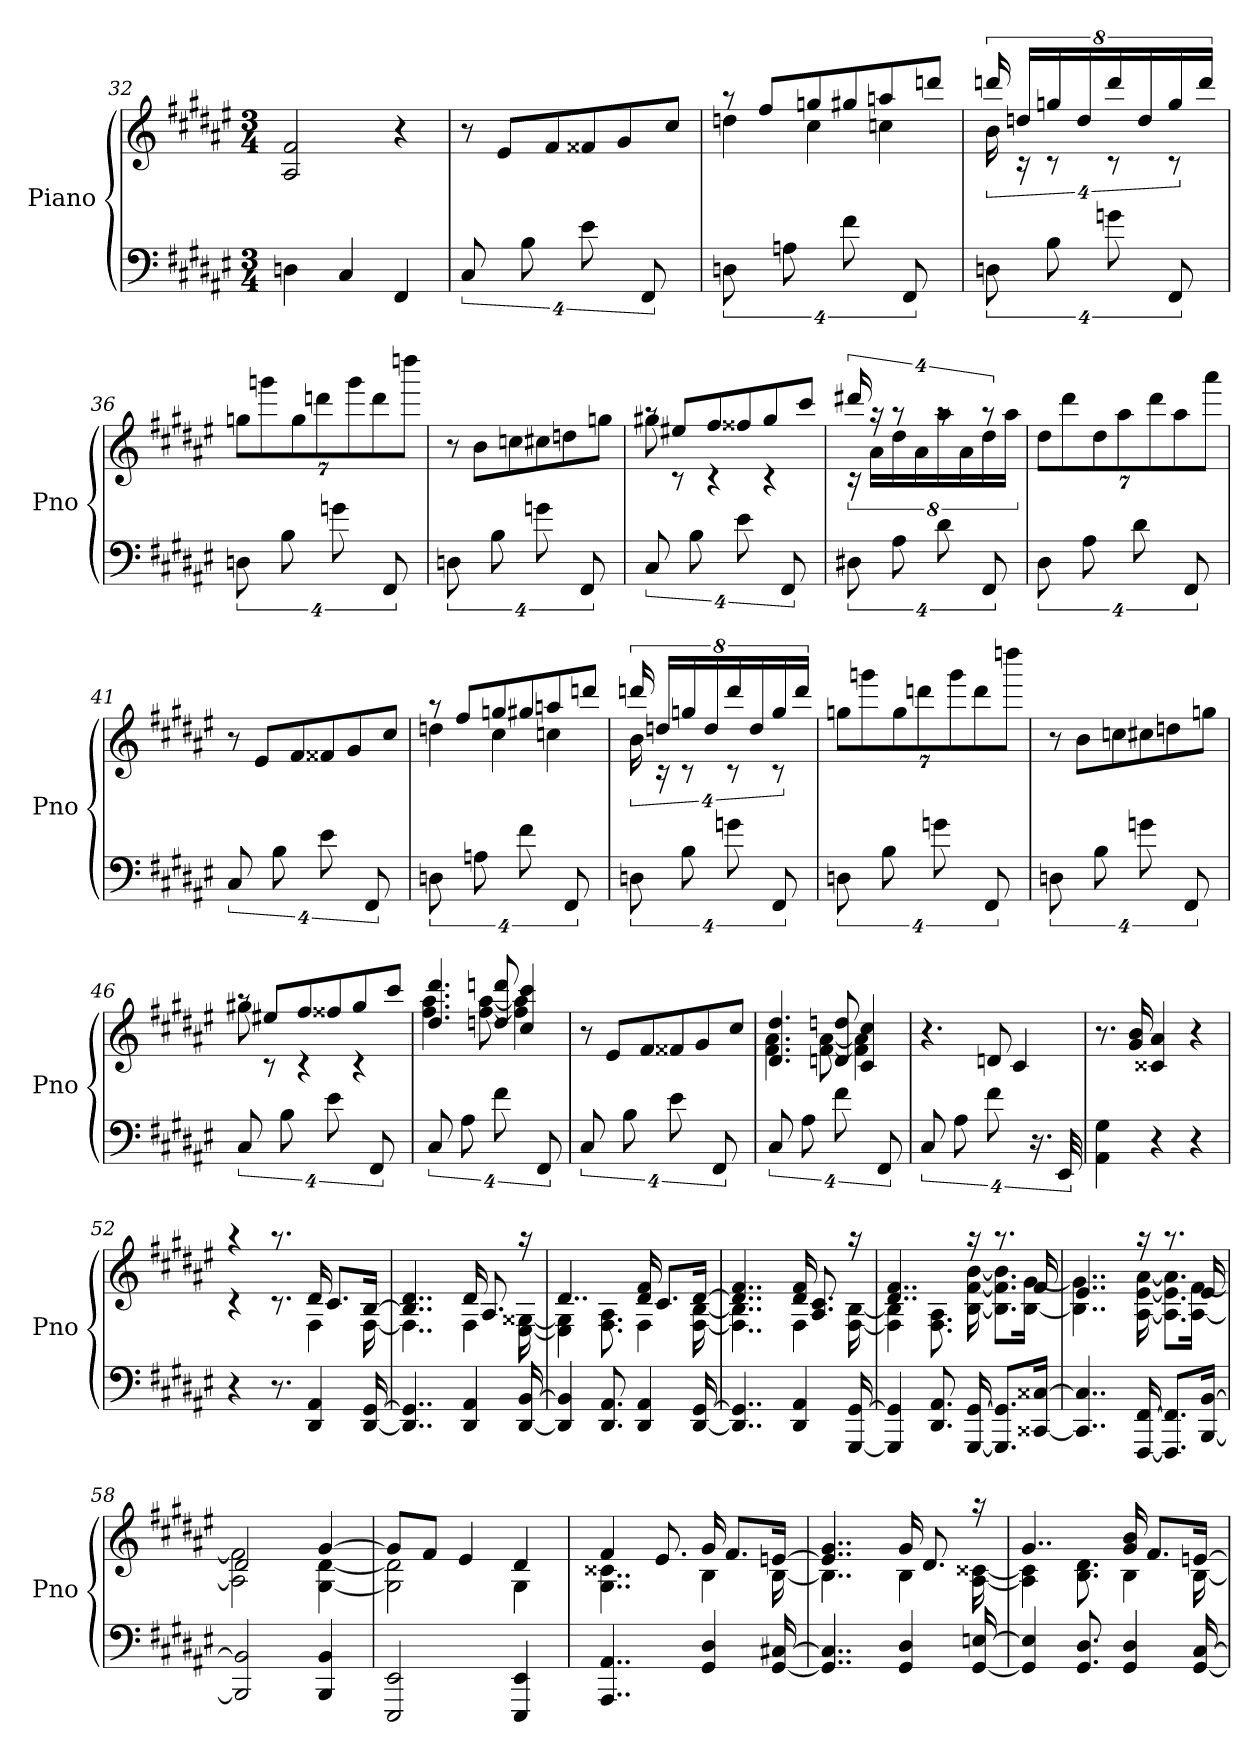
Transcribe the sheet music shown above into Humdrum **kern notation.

**kern	**kern
*part1	*part1
*staff2	*staff1
*I"Piano	*
*I'Pno	*
*clefF4	*clefG2
*k[f#c#g#d#a#e#]	*k[f#c#g#d#a#e#]
*F#:	*F#:
*M3/4	*M3/4
=32	=32
4Dn	2A# 2f#
4C#	.
4FF#	4r
=33	=33
16%3C#	8r
.	8e#L
16%3B	.
.	8f#
16%3e#	8f##X
.	8g#
16%3FF#	.
.	8cc#J
=34	=34
*	*^
16%3Dn	8raa	4ddn
.	8ff#L	.
16%3An	.	.
.	8ggn	4cc#
16%3f#	8gg#X	.
.	8aan	4ccn
16%3FF#	.	.
.	8dddnJ	.
=35	=35	=35
16%3Dn	32%3dddn	32%3b
.	32%3ddnLL	32%3rc
16%3B	32%3ggn	16%3rc
.	32%3dd	.
16%3gn	32%3ddd	16%3rc
.	32%3dd	.
16%3FF#	32%3gg	16%3rc
.	32%3dddJJ	.
*	*v	*v
=36	=36
16%3Dn	28%3ggnL
.	28%3gggn
16%3B	.
.	28%3gg
.	28%3dddn
16%3gn	.
.	28%3ggg
.	28%3ddd
16%3FF#	.
.	28%3ddddnJ
=37	=37
16%3Dn	8r
.	8bL
16%3B	.
.	8ccn
16%3gn	8cc#X
.	8ddn
16%3FF#	.
.	8ggnJ
=38	=38
*	*^
16%3C#	8raa	8gg#X
.	8ee#XL	8rc
16%3B	.	.
.	8ff#	4rc
16%3e#	8ff##X	.
.	8gg#	4rc
16%3FF#	.	.
.	8ccc#J	.
=39	=39	=39
16%3D#X	32%3ddd#X	32%3rc
.	32%3raa	32%3a#LL
16%3A#	16%3raa	32%3dd#
.	.	32%3a#
16%3d#	16%3raa	32%3aa#
.	.	32%3a#
16%3FF#	16%3raa	32%3dd#
.	.	32%3aa#JJ
*	*v	*v
=40	=40
16%3D#	28%3dd#L
.	28%3ddd#
16%3A#	.
.	28%3dd#
.	28%3aa#
16%3d#	.
.	28%3ddd#
.	28%3aa#
16%3FF#	.
.	28%3aaa#J
=41	=41
16%3C#	8r
.	8e#L
16%3B	.
.	8f#
16%3e#	8f##X
.	8g#
16%3FF#	.
.	8cc#J
=42	=42
*	*^
16%3Dn	8raa	4ddn
.	8ff#L	.
16%3An	.	.
.	8ggn	4cc#
16%3f#	8gg#X	.
.	8aan	4ccn
16%3FF#	.	.
.	8dddnJ	.
=43	=43	=43
16%3Dn	32%3dddn	32%3b
.	32%3ddnLL	32%3rc
16%3B	32%3ggn	16%3rc
.	32%3dd	.
16%3gn	32%3ddd	16%3rc
.	32%3dd	.
16%3FF#	32%3gg	16%3rc
.	32%3dddJJ	.
*	*v	*v
=44	=44
16%3Dn	28%3ggnL
.	28%3gggn
16%3B	.
.	28%3gg
.	28%3dddn
16%3gn	.
.	28%3ggg
.	28%3ddd
16%3FF#	.
.	28%3ddddnJ
=45	=45
16%3Dn	8r
.	8bL
16%3B	.
.	8ccn
16%3gn	8cc#X
.	8ddn
16%3FF#	.
.	8ggnJ
=46	=46
*	*^
16%3C#	8raa	8gg#X
.	8ee#XL	8rc
16%3B	.	.
.	8ff#	4rc
16%3e#	8ff##X	.
.	8gg#	4rc
16%3FF#	.	.
.	8ccc#J	.
=47	=47	=47
16%3C#	4.dd# 4.ddd#	4.ff# 4.aa#
16%3A#	.	.
16%3f#	8ddn 8dddn	[8ff# [8aa#
.	4cc# 4ccc#	4ff#] 4aa#]
16%3FF#	.	.
*	*v	*v
=48	=48
16%3C#	8r
.	8e#L
16%3B	.
.	8f#
16%3e#	8f##X
.	8g#
16%3FF#	.
.	8cc#J
=49	=49
*	*^
16%3C#	4.d# 4.dd#	4.f# 4.a#
16%3A#	.	.
16%3f#	8dn 8ddn	[8f# [8a#
.	4c# 4cc#	4f#] 4a#]
16%3FF#	.	.
*	*v	*v
=50	=50
16%3C#	4.r
16%3A#	.
16%3f#	8dn
.	4c#
32%3.r	.
64%3EE#	.
=51	=51
4AA# 4G#	8.r
.	16g# 16b
4r	4c##X 4a#
4r	4r
=52	=52
*	*^
4r	4raa	4rc
8.r	8.raa	8.rc
4DD# 4AA#	16d#	4F#
.	8.c#L	.
[16DD# [16GG#	[16BJk	[16F#
=53	=53	=53
4..DD#] 4..GG#]	4..B] 4..d#	4..F#]
4DD# 4AA#	16d#	4F#
.	8.A#	.
[16DD# [16BB	16raa	[16E# [16G##X
=54	=54	=54
4DD#] 4BB]	4..d#	4E#] 4G##]
8.DD# 8.AA#	.	8.F# 8.A#
4DD# 4AA#	16d# 16f#	4F#
.	8.c#L	.
[16DD# [16GG#	[16d#Jk	[16F# [16B
=55	=55	=55
4..DD#] 4..GG#]	4..d#] 4..f#	4..F#] 4..B]
4DD# 4AA#	16d# 16f#	4F#
.	8.A# 8.c#	.
[16GGG# [16GG#	16raa	[16F# [16B
=56	=56	=56
4GGG#] 4GG#]	4..d# 4..f#	4F#] 4B]
8.DD# 8.AA#	.	8.F# 8.A#
[16GGG# [16GG#	16raa	[16B [16f# [16b
8.GGG#] 8.GG#]L	8.raa	8.B] 8.f#] 8.b]L
[16CC##X [16C##XJk	16f#	[16B [16g#Jk
=57	=57	=57
4..CC##] 4..C##]	4..e#	4..B] 4..g#]
[16FFF# [16FF#	16raa	[16A# [16e# [16a#
8.FFF#] 8.FF#]L	8.raa	8.A#] 8.e#] 8.a#]L
[16BBB [16BBJk	16e#	[16A# [16f#Jk
=58	=58	=58
2BBB] 2BB]	2d#	2A#] 2f#]
4BBB 4BB	[4g#	[4G# [4d#
=59	=59	=59
2EEE# 2EE#	8g#L]	2G#] 2d#]
.	8f#J	.
.	4e#	.
4EEE# 4EE#	4d#	4G#
=60	=60	=60
4..AAA# 4..AA#	4f#	4..G# 4..c##X
.	8.e#	.
4GG# 4D#	16g#	4B
.	8.f#L	.
[16GG# [16C#X	[16enJk	[16B
=61	=61	=61
4..GG#] 4..C#]	4..e] 4..g#	4..B]
4GG# 4D#	16g#	4B
.	8.d#	.
[16GG# [16En	16raa	[16A# [16c##X
=62	=62	=62
4GG#] 4E]	4..g#	4A#] 4c##]
8.GG# 8.D#	.	8.B 8.d#
4GG# 4D#	16g# 16b	4B
.	8.f#L	.
[16GG# [16C#	[16enJk	[16B
*	*v	*v
=	=
*-	*-
